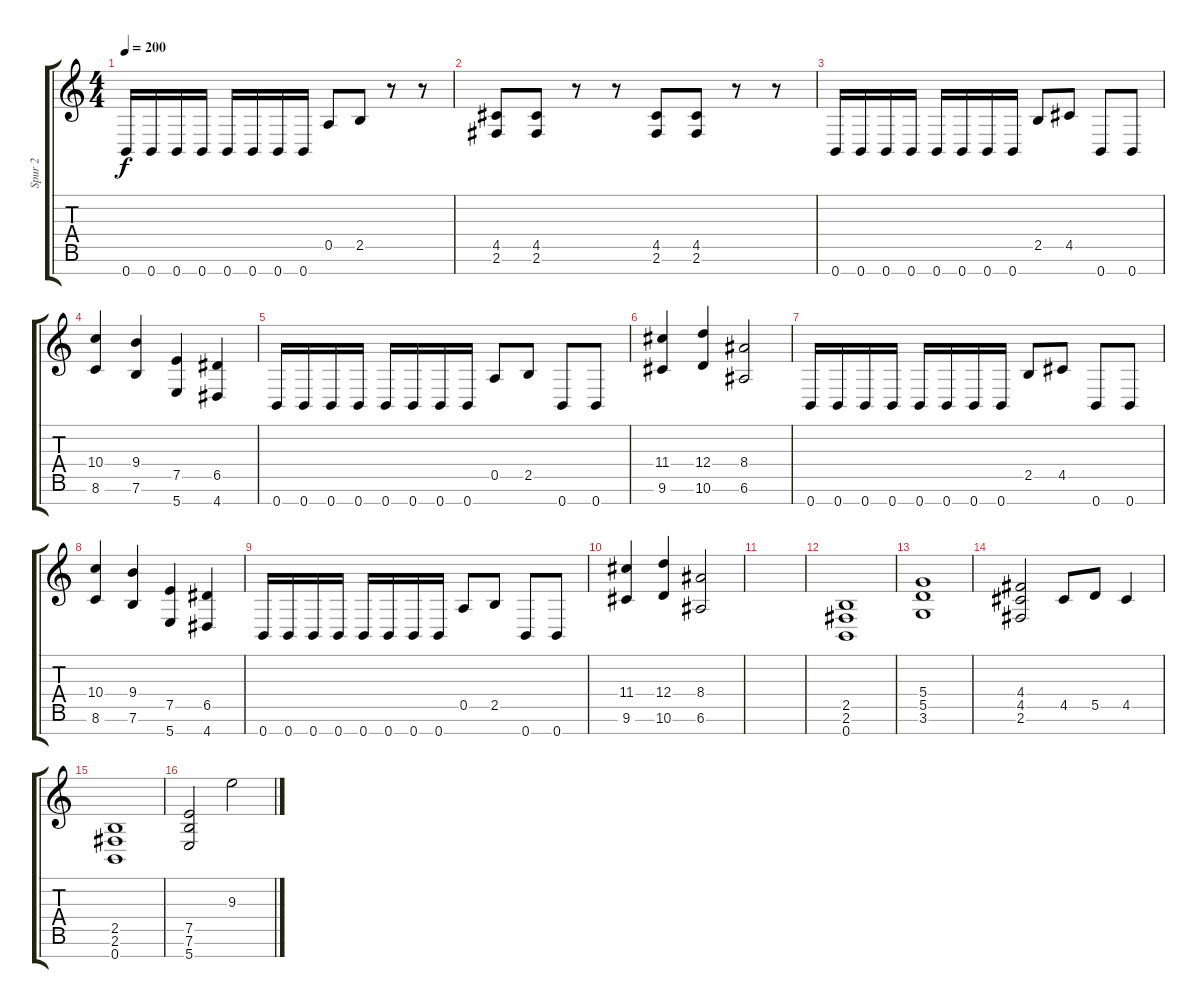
\track ("Spur 2" "Spur 2") {instrument distortionguitar}
\staff {score tabs}
\tuning (E4 B3 G3 D3 A2 E2 B1) {hide}
\ts (4 4)
\tempo 200
\clef g2
\ks c
0.7.16{dy f} 0.7.16 0.7.16 0.7.16 0.7.16 0.7.16 0.7.16 0.7.16 0.5.8 2.5.8 r.8 r.8 |
(4.5 2.6).8 (4.5 2.6).8 r.8 r.8 (4.5 2.6).8 (4.5 2.6).8 r.8 r.8 |
0.7.16 0.7.16 0.7.16 0.7.16 0.7.16 0.7.16 0.7.16 0.7.16 2.5.8 4.5.8 0.7.8 0.7.8 |
(10.4 8.6).4 (9.4 7.6).4 (7.5 5.7).4 (6.5 4.7).4 |
0.7.16 0.7.16 0.7.16 0.7.16 0.7.16 0.7.16 0.7.16 0.7.16 0.5.8 2.5.8 0.7.8 0.7.8 |
(11.4 9.6).4 (12.4 10.6).4 (8.4 6.6).2 |
0.7.16 0.7.16 0.7.16 0.7.16 0.7.16 0.7.16 0.7.16 0.7.16 2.5.8 4.5.8 0.7.8 0.7.8 |
(10.4 8.6).4 (9.4 7.6).4 (7.5 5.7).4 (6.5 4.7).4 |
0.7.16 0.7.16 0.7.16 0.7.16 0.7.16 0.7.16 0.7.16 0.7.16 0.5.8 2.5.8 0.7.8 0.7.8 |
(11.4 9.6).4 (12.4 10.6).4 (8.4 6.6).2 |
|
(2.5 2.6 0.7).1 |
(5.4 5.5 3.6).1 |
(4.4 4.5 2.6).2 4.5.8 5.5.8 4.5.4 |
(2.5 2.6 0.7).1 |
(7.5 7.6 5.7).2 9.3.2
